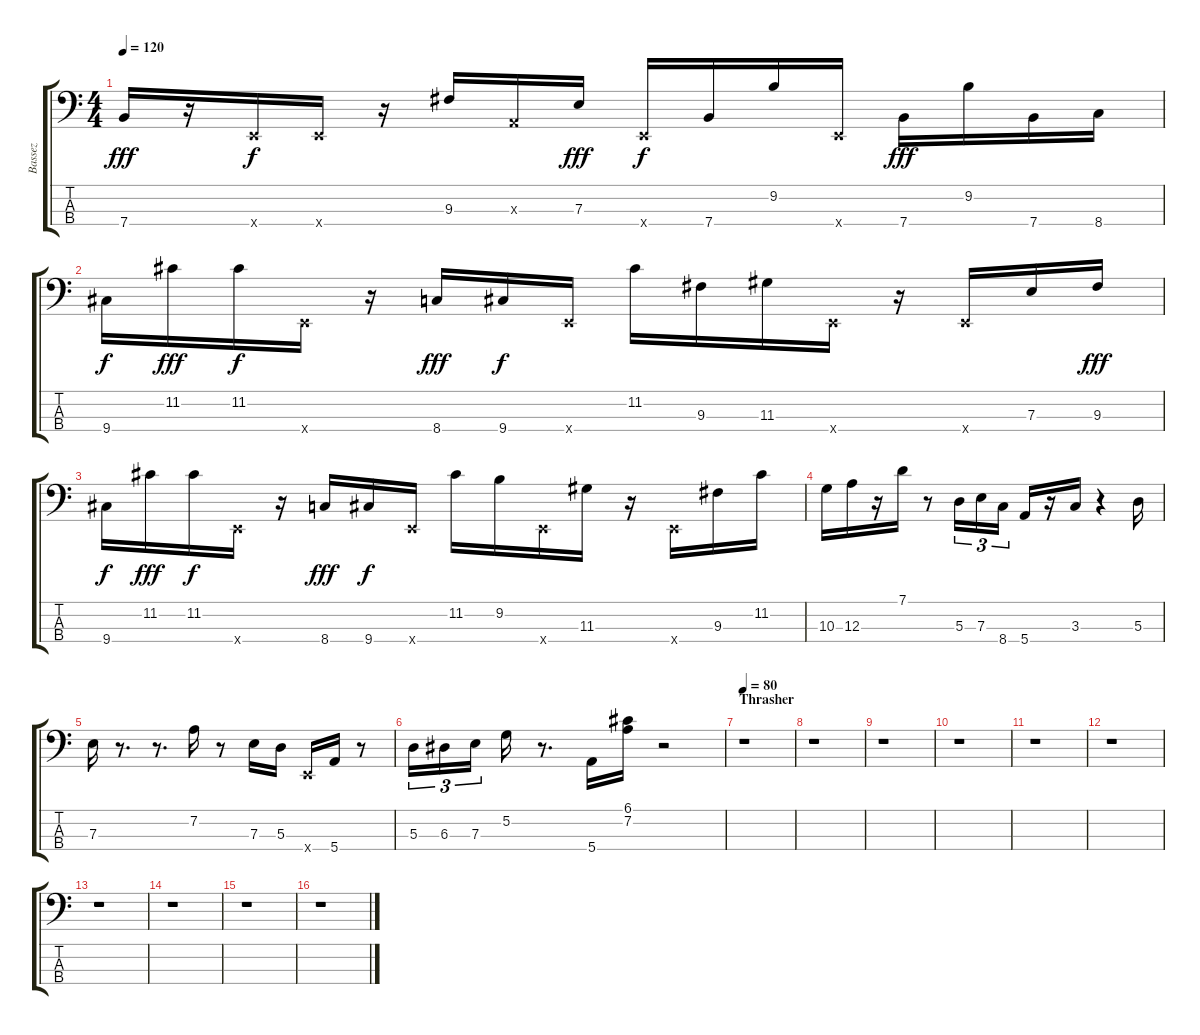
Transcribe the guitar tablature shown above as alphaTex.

\track ("Bassez" "Bassez") {instrument slapbass1}
\staff {score tabs}
\tuning (G2 D2 A1 E1) {hide}
\ts (4 4)
\tempo 120
\clef f4
\ks c
7.4.16{dy fff} r.16 0.4{x}.16{dy f} 0.4{x}.16 r.16 9.3.16 0.3{x}.16 7.3.16{dy fff} 0.4{x}.16{dy f} 7.4.16 9.2.16 0.4{x}.16 7.4.16{dy fff} 9.2.16 7.4.16 8.4.16 |
9.4.16{dy f} 11.2.16{dy fff} 11.2.16{dy f} 0.4{x}.16 r.16 8.4.16{dy fff} 9.4.16{dy f} 0.4{x}.16 11.2.16 9.3.16 11.3.16 0.4{x}.16 r.16 0.4{x}.16 7.3.16 9.3.16{dy fff} |
9.4.16{dy f} 11.2.16{dy fff} 11.2.16{dy f} 0.4{x}.16 r.16 8.4.16{dy fff} 9.4.16{dy f} 0.4{x}.16 11.2.16 9.2.16 0.4{x}.16 11.3.16 r.16 0.4{x}.16 9.3.16 11.2.16 |
10.3.16{instrument slapbass1} 12.3.16 r.16 7.1.16 r.8 5.3.16{tu (3 2)} 7.3.16{tu (3 2)} 8.4.16{tu (3 2)} 5.4.16 r.16 3.3.16 r.4 5.3.16 |
7.3.16 r.8{d} r.8{d} 7.2.16 r.8 7.3.16 5.3.16 0.4{x}.16 5.4.16 r.8 |
5.3.16{tu (3 2)} 6.3.16{tu (3 2)} 7.3.16{tu (3 2)} 5.2.16 r.8{d} 5.4.16 (6.1 7.2).16 r.2 |
\section ("" "Thrasher")
\tempo 80
r.1 |
r.1 |
r.1 |
r.1 |
r.1 |
r.1 |
r.1 |
r.1 |
r.1 |
r.1
